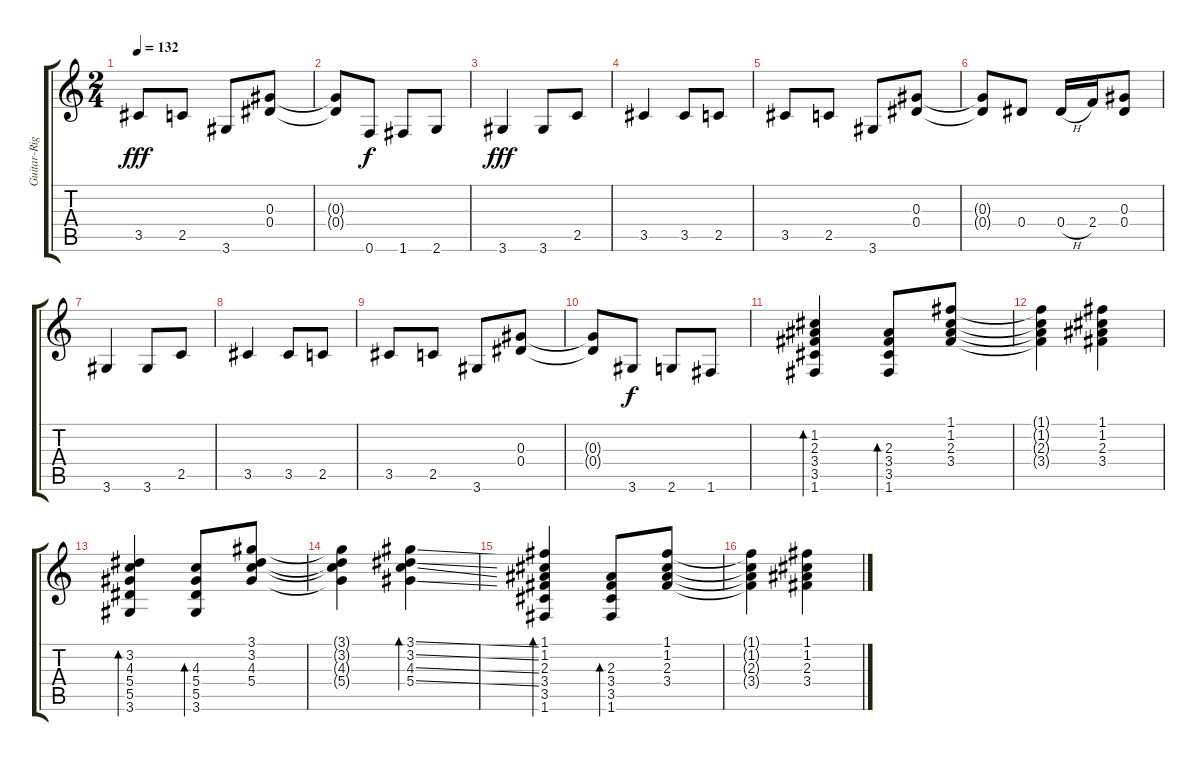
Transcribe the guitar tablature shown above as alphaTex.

\track ("Guitar-Right" "Guitar-Rig") {instrument acousticguitarsteel}
\staff {score tabs}
\tuning (F4 C4 Ab3 Eb3 Bb2 F2) {hide}
\ts (2 4)
\tempo 132
\clef g2
\ks c
3.5.8{dy fff} 2.5.8 3.6.8 (0.3 0.4).8 |
(0.3{t} 0.4{t}).8 0.6.8{dy f} 1.6.8 2.6.8 |
3.6.4{dy fff} 3.6.8 2.5.8 |
3.5.4 3.5.8 2.5.8 |
3.5.8 2.5.8 3.6.8 (0.3 0.4).8 |
(0.3{t} 0.4{t}).8 0.4.8 0.4{h}.16 2.4.16 (0.3 0.4).8 |
3.6.4 3.6.8 2.5.8 |
3.5.4 3.5.8 2.5.8 |
3.5.8 2.5.8 3.6.8 (0.3 0.4).8 |
(0.3{t} 0.4{t}).8 3.6.8{dy f} 2.6.8 1.6.8 |
(1.2 2.3 3.4 3.5 1.6).4{bd 120 volume 9} (2.3 3.4 3.5 1.6).8{bd 60} (1.1 1.2 2.3 3.4).8 |
(1.1{t} 1.2{t} 2.3{t} 3.4{t}).4 (1.1 1.2 2.3 3.4).4 |
(3.2 4.3 5.4 5.5 3.6).4{bd 120} (4.3 5.4 5.5 3.6).8{bd 60} (3.1 3.2 4.3 5.4).8 |
(3.1{t} 3.2{t} 4.3{t} 5.4{t}).4 (3.1{ss} 3.2{ss} 4.3{ss} 5.4{ss}).4{bd 60} |
(1.1 1.2 2.3 3.4 3.5 1.6).4{bd 120} (2.3 3.4 3.5 1.6).8{bd 60} (1.1 1.2 2.3 3.4).8 |
(1.1{t} 1.2{t} 2.3{t} 3.4{t}).4 (1.1 1.2 2.3 3.4).4
